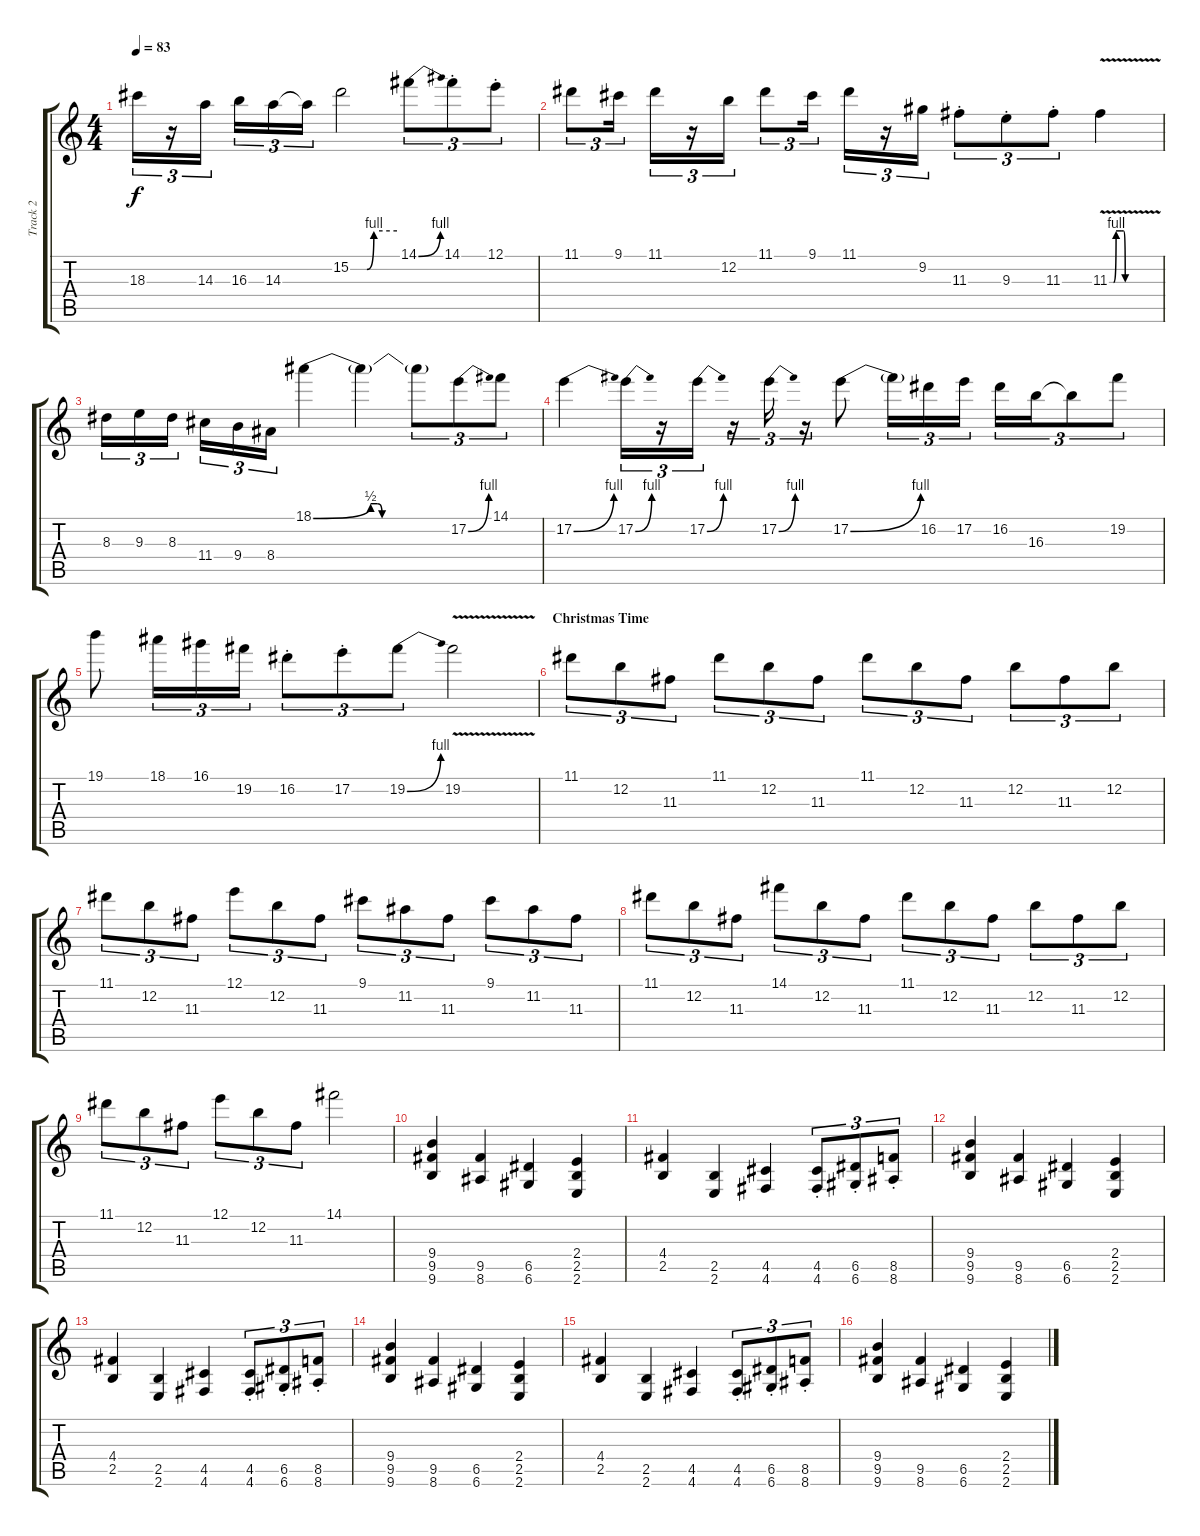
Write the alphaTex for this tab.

\track ("Track 2" "Track 2") {instrument distortionguitar}
\staff {score tabs}
\tuning (E4 B3 G3 D3 A2 D2) {hide}
\ts (4 4)
\tempo 83
\clef g2
\ks c
18.3.16{tu (3 2) dy f} r.16{tu (3 2)} 14.3.16{tu (3 2)} 16.3.16{tu (3 2)} 14.3.16{tu (3 2)} 14.3{t}.16{tu (3 2)} 15.2{be (custom 0 0 21 0 30 4 60 4)}.2 14.1{be (bend 0 0 60 4)}.8{tu (3 2)} 14.1{st}.8{tu (3 2)} 12.1{st}.8{tu (3 2)} |
11.1.8{tu (3 2)} 9.1.16{tu (3 2)} 11.1.16{tu (3 2)} r.16{tu (3 2)} 12.2.16{tu (3 2)} 11.1.8{tu (3 2)} 9.1.16{tu (3 2)} 11.1.16{tu (3 2)} r.16{tu (3 2)} 9.2.16{tu (3 2)} 11.3{st}.8{tu (3 2)} 9.3{st}.8{tu (3 2)} 11.3{st}.8{tu (3 2)} 11.3{be (custom 0 0 5 0 8 4 15 4 17 4 19 0 45 0 60 0) v}.4 |
8.3.16{tu (3 2)} 9.3.16{tu (3 2)} 8.3.16{tu (3 2)} 11.4.16{tu (3 2)} 9.4.16{tu (3 2)} 8.4.16{tu (3 2)} 18.1{be (custom 0 0 25 2 28 2 30 0 40 0 60 0)}.4 18.1{t}.4 18.1{t}.8{tu (3 2)} 17.2{be (bend 0 0 60 4)}.8{tu (3 2)} 14.1.8{tu (3 2)} |
17.2{be (bend 0 0 60 4)}.4 17.2{be (bend 0 0 60 4)}.16{tu (3 2)} r.16{tu (3 2)} 17.2{be (bend 0 0 60 4)}.16{tu (3 2)} r.16{tu (3 2)} 17.2{be (bend 0 0 60 4)}.16{tu (3 2)} r.16{tu (3 2)} 17.2{be (bend 0 0 60 4)}.8 17.2{t}.16{tu (3 2)} 16.2.16{tu (3 2)} 17.2.16{tu (3 2)} 16.2.16{tu (3 2)} 16.3.16{tu (3 2)} 16.3{t}.8{tu (3 2)} 19.2.8{tu (3 2)} |
19.1.8 18.1.16{tu (3 2)} 16.1.16{tu (3 2)} 19.2.16{tu (3 2)} 16.2{st}.8{tu (3 2)} 17.2{st}.8{tu (3 2)} 19.2{be (bend 0 0 60 4)}.8{tu (3 2)} 19.2{v}.2 |
\section ("" "Christmas Time")
11.1.8{tu (3 2) instrument acousticguitarnylon} 12.2.8{tu (3 2)} 11.3.8{tu (3 2)} 11.1.8{tu (3 2)} 12.2.8{tu (3 2)} 11.3.8{tu (3 2)} 11.1.8{tu (3 2)} 12.2.8{tu (3 2)} 11.3.8{tu (3 2)} 12.2.8{tu (3 2)} 11.3.8{tu (3 2)} 12.2.8{tu (3 2)} |
11.1.8{tu (3 2) instrument acousticguitarnylon} 12.2.8{tu (3 2)} 11.3.8{tu (3 2)} 12.1.8{tu (3 2)} 12.2.8{tu (3 2)} 11.3.8{tu (3 2)} 9.1.8{tu (3 2)} 11.2.8{tu (3 2)} 11.3.8{tu (3 2)} 9.1.8{tu (3 2)} 11.2.8{tu (3 2)} 11.3.8{tu (3 2)} |
11.1.8{tu (3 2) instrument acousticguitarnylon} 12.2.8{tu (3 2)} 11.3.8{tu (3 2)} 14.1.8{tu (3 2)} 12.2.8{tu (3 2)} 11.3.8{tu (3 2)} 11.1.8{tu (3 2)} 12.2.8{tu (3 2)} 11.3.8{tu (3 2)} 12.2.8{tu (3 2)} 11.3.8{tu (3 2)} 12.2.8{tu (3 2)} |
11.1.8{tu (3 2) instrument acousticguitarnylon} 12.2.8{tu (3 2)} 11.3.8{tu (3 2)} 12.1.8{tu (3 2)} 12.2.8{tu (3 2)} 11.3.8{tu (3 2)} 14.1.2 |
(9.4 9.5 9.6).4 (9.5 8.6).4 (6.5 6.6).4 (2.4 2.5 2.6).4 |
(4.4 2.5).4 (2.5 2.6).4 (4.5 4.6).4 (4.5{st} 4.6{st}).8{tu (3 2)} (6.5{st} 6.6{st}).8{tu (3 2)} (8.5{st} 8.6{st}).8{tu (3 2)} |
(9.4 9.5 9.6).4 (9.5 8.6).4 (6.5 6.6).4 (2.4 2.5 2.6).4 |
(4.4 2.5).4 (2.5 2.6).4 (4.5 4.6).4 (4.5{st} 4.6{st}).8{tu (3 2)} (6.5{st} 6.6{st}).8{tu (3 2)} (8.5{st} 8.6{st}).8{tu (3 2)} |
(9.4 9.5 9.6).4 (9.5 8.6).4 (6.5 6.6).4 (2.4 2.5 2.6).4 |
(4.4 2.5).4 (2.5 2.6).4 (4.5 4.6).4 (4.5{st} 4.6{st}).8{tu (3 2)} (6.5{st} 6.6{st}).8{tu (3 2)} (8.5{st} 8.6{st}).8{tu (3 2)} |
(9.4 9.5 9.6).4 (9.5 8.6).4 (6.5 6.6).4 (2.4 2.5 2.6).4
